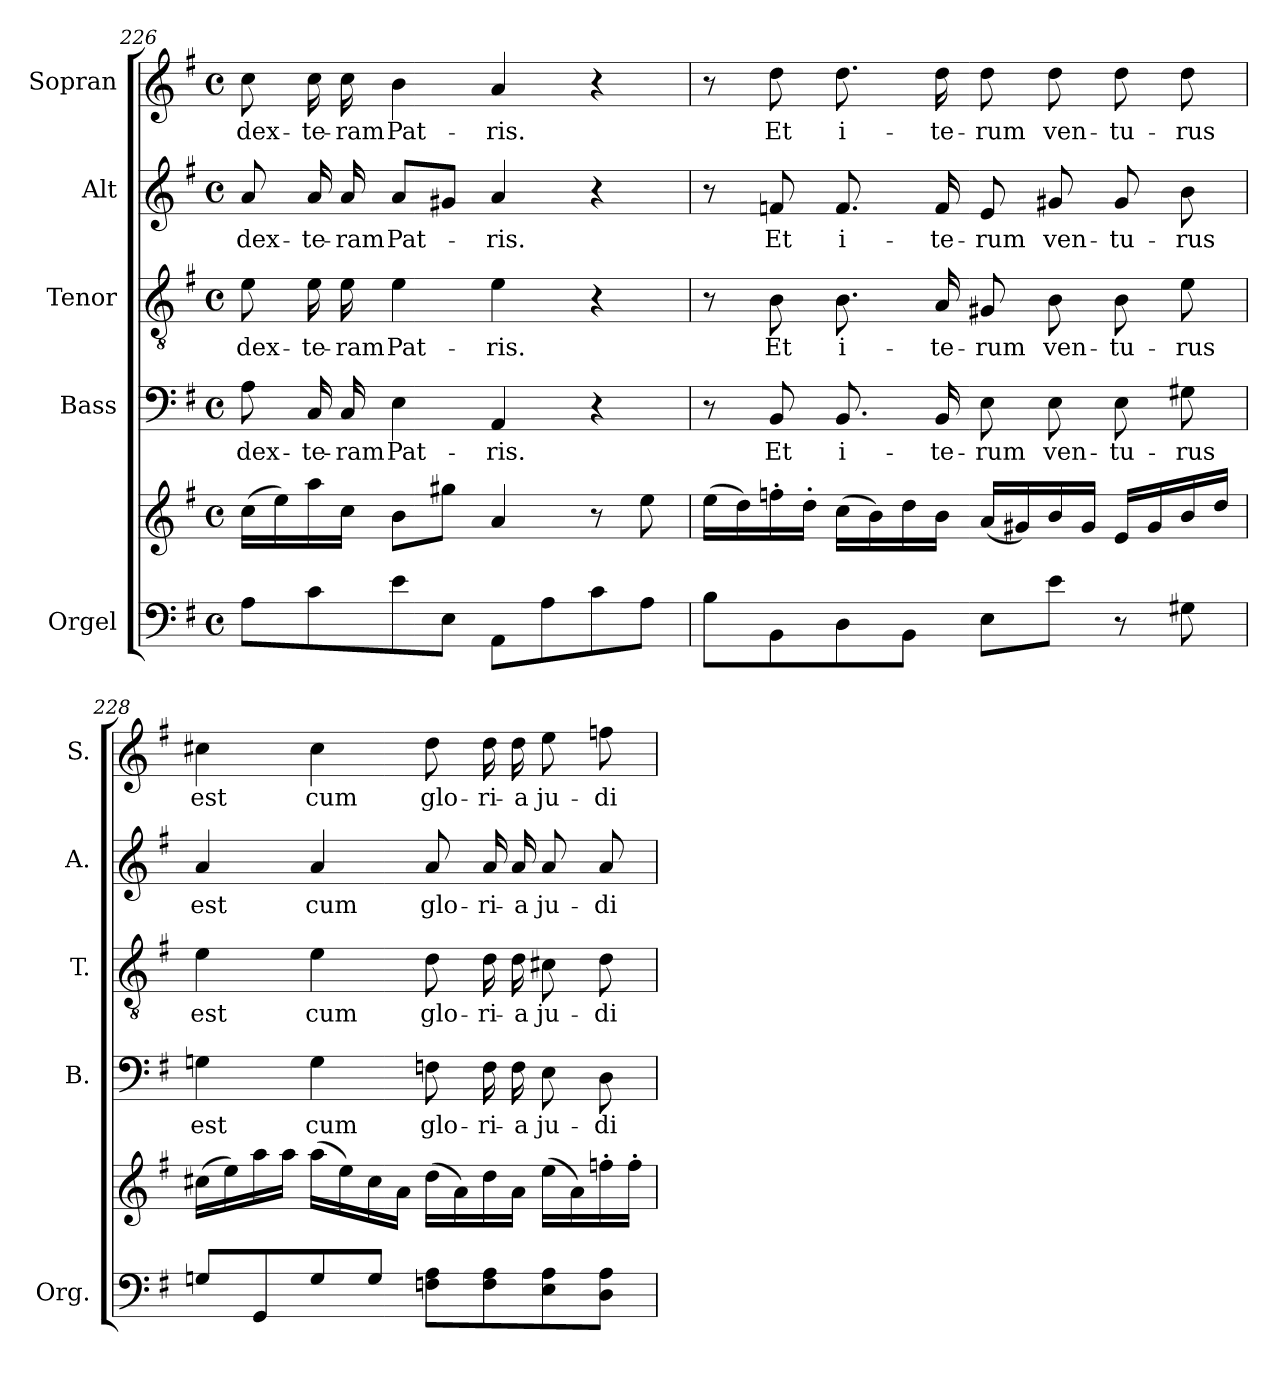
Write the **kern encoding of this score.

**kern	**kern	**kern	**text	**kern	**text	**kern	**text	**kern	**text
*part5	*part5	*part4	*part4	*part3	*part3	*part2	*part2	*part1	*part1
*staff6	*staff5	*staff4	*staff4	*staff3	*staff3	*staff2	*staff2	*staff1	*staff1
*I"Orgel	*	*I"Bass	*	*I"Tenor	*	*I"Alt	*	*I"Sopran	*
*I'Org.	*	*I'B.	*	*I'T.	*	*I'A.	*	*I'S.	*
*clefF4	*clefG2	*clefF4	*	*clefGv2	*	*clefG2	*	*clefG2	*
*k[f#]	*k[f#]	*k[f#]	*	*k[f#]	*	*k[f#]	*	*k[f#]	*
*G:	*G:	*G:	*	*G:	*	*G:	*	*G:	*
*M4/4	*M4/4	*M4/4	*	*M4/4	*	*M4/4	*	*M4/4	*
*met(c)	*met(c)	*met(c)	*	*met(c)	*	*met(c)	*	*met(c)	*
=226	=226	=226	=226	=226	=226	=226	=226	=226	=226
!	!	!	!LO:LY:b	!	!LO:LY:b	!	!LO:LY:b	!	!LO:LY:b
8A\L	(>16cc\LL	8A\	dex-	8e\	dex-	8a/	dex-	8cc\	dex-
.	16ee\)	.	.	.	.	.	.	.	.
!	!	!	!LO:LY:b	!	!LO:LY:b	!	!LO:LY:b	!	!LO:LY:b
8c\	16aa\	16C/	-te-	16e\	-te-	16a/	-te-	16cc\	-te-
!	!	!	!LO:LY:b	!	!LO:LY:b	!	!LO:LY:b	!	!LO:LY:b
.	16cc\JJ	16C/	-ram	16e\	-ram	16a/	-ram	16cc\	-ram
!	!	!	!LO:LY:b	!	!LO:LY:b	!	!LO:LY:b	!	!LO:LY:b
8e\	8b\L	4E\	Pat-	4e\	Pat-	8a/L	Pat-	4b\	Pat-
8E\J	8gg#X\J	.	.	.	.	8g#X/J	.	.	.
!	!	!	!LO:LY:b	!	!LO:LY:b	!	!LO:LY:b	!	!LO:LY:b
8AA\L	4a/	4AA/	-ris.	4e\	-ris.	4a/	-ris.	4a/	-ris.
8A\	.	.	.	.	.	.	.	.	.
8c\	8r	4r	.	4r	.	4r	.	4r	.
8A\J	8ee\	.	.	.	.	.	.	.	.
!!LO:PB:g=z
=227	=227	=227	=227	=227	=227	=227	=227	=227	=227
8B\L	(>16ee\LL	8r	.	8r	.	8r	.	8r	.
.	16dd\)	.	.	.	.	.	.	.	.
!	!	!	!LO:LY:b	!	!LO:LY:b	!	!LO:LY:b	!	!LO:LY:b
8BB\	16ffn'>\	8BB/	Et	8B\	Et	8fn/	Et	8dd\	Et
.	16dd'>\JJ	.	.	.	.	.	.	.	.
!	!	!	!LO:LY:b	!	!LO:LY:b	!	!LO:LY:b	!	!LO:LY:b
8D\	(>16cc\LL	8.BB/	i-	8.B\	i-	8.f/	i-	8.dd\	i-
.	16b\)	.	.	.	.	.	.	.	.
8BB\J	16dd\	.	.	.	.	.	.	.	.
!	!	!	!LO:LY:b	!	!LO:LY:b	!	!LO:LY:b	!	!LO:LY:b
.	16b\JJ	16BB/	-te-	16A/	-te-	16f/	-te-	16dd\	-te-
!	!	!	!LO:LY:b	!	!LO:LY:b	!	!LO:LY:b	!	!LO:LY:b
8E\L	(<16a/LL	8E\	-rum	8G#X/	-rum	8e/	-rum	8dd\	-rum
.	16g#X/)	.	.	.	.	.	.	.	.
!	!	!	!LO:LY:b	!	!LO:LY:b	!	!LO:LY:b	!	!LO:LY:b
8e\J	16b/	8E\	ven-	8B\	ven-	8g#X/	ven-	8dd\	ven-
.	16g#/JJ	.	.	.	.	.	.	.	.
!	!	!	!LO:LY:b	!	!LO:LY:b	!	!LO:LY:b	!	!LO:LY:b
8r	16e/LL	8E\	-tu-	8B\	-tu-	8g#/	-tu-	8dd\	-tu-
.	16g#/	.	.	.	.	.	.	.	.
!	!	!	!LO:LY:b	!	!LO:LY:b	!	!LO:LY:b	!	!LO:LY:b
8G#X\	16b/	8G#X\	-rus	8e\	-rus	8b\	-rus	8dd\	-rus
.	16dd/JJ	.	.	.	.	.	.	.	.
=228	=228	=228	=228	=228	=228	=228	=228	=228	=228
!	!	!	!LO:LY:b	!	!LO:LY:b	!	!LO:LY:b	!	!LO:LY:b
8Gn/L	(>16cc#X\LL	4Gn\	est	4e\	est	4a/	est	4cc#X\	est
.	16ee\)	.	.	.	.	.	.	.	.
8GG/	16aa\	.	.	.	.	.	.	.	.
.	16aa\JJ	.	.	.	.	.	.	.	.
!	!	!	!LO:LY:b	!	!LO:LY:b	!	!LO:LY:b	!	!LO:LY:b
8G/	(>16aa\LL	4G\	cum	4e\	cum	4a/	cum	4cc#\	cum
.	16ee\)	.	.	.	.	.	.	.	.
8G/J	16cc#\	.	.	.	.	.	.	.	.
.	16a\JJ	.	.	.	.	.	.	.	.
!	!	!	!LO:LY:b	!	!LO:LY:b	!	!LO:LY:b	!	!LO:LY:b
8Fn\ 8A\L	(>16dd\LL	8Fn\	glo-	8d\	glo-	8a/	glo-	8dd\	glo-
.	16a\)	.	.	.	.	.	.	.	.
!	!	!	!LO:LY:b	!	!LO:LY:b	!	!LO:LY:b	!	!LO:LY:b
8F\ 8A\	16dd\	16F\	-ri-	16d\	-ri-	16a/	-ri-	16dd\	-ri-
!	!	!	!LO:LY:b	!	!LO:LY:b	!	!LO:LY:b	!	!LO:LY:b
.	16a\JJ	16F\	-a	16d\	-a	16a/	-a	16dd\	-a
!	!	!	!LO:LY:b	!	!LO:LY:b	!	!LO:LY:b	!	!LO:LY:b
8E\ 8A\	(>16ee\LL	8E\	ju-	8c#X\	ju-	8a/	ju-	8ee\	ju-
.	16a\)	.	.	.	.	.	.	.	.
!	!	!	!LO:LY:b	!	!LO:LY:b	!	!LO:LY:b	!	!LO:LY:b
8D\ 8A\J	16ffn'>\	8D\	-di-	8d\	-di-	8a/	-di-	8ffn\	-di-
.	16ff'>\JJ	.	.	.	.	.	.	.	.
=	=	=	=	=	=	=	=	=	=
*-	*-	*-	*-	*-	*-	*-	*-	*-	*-
